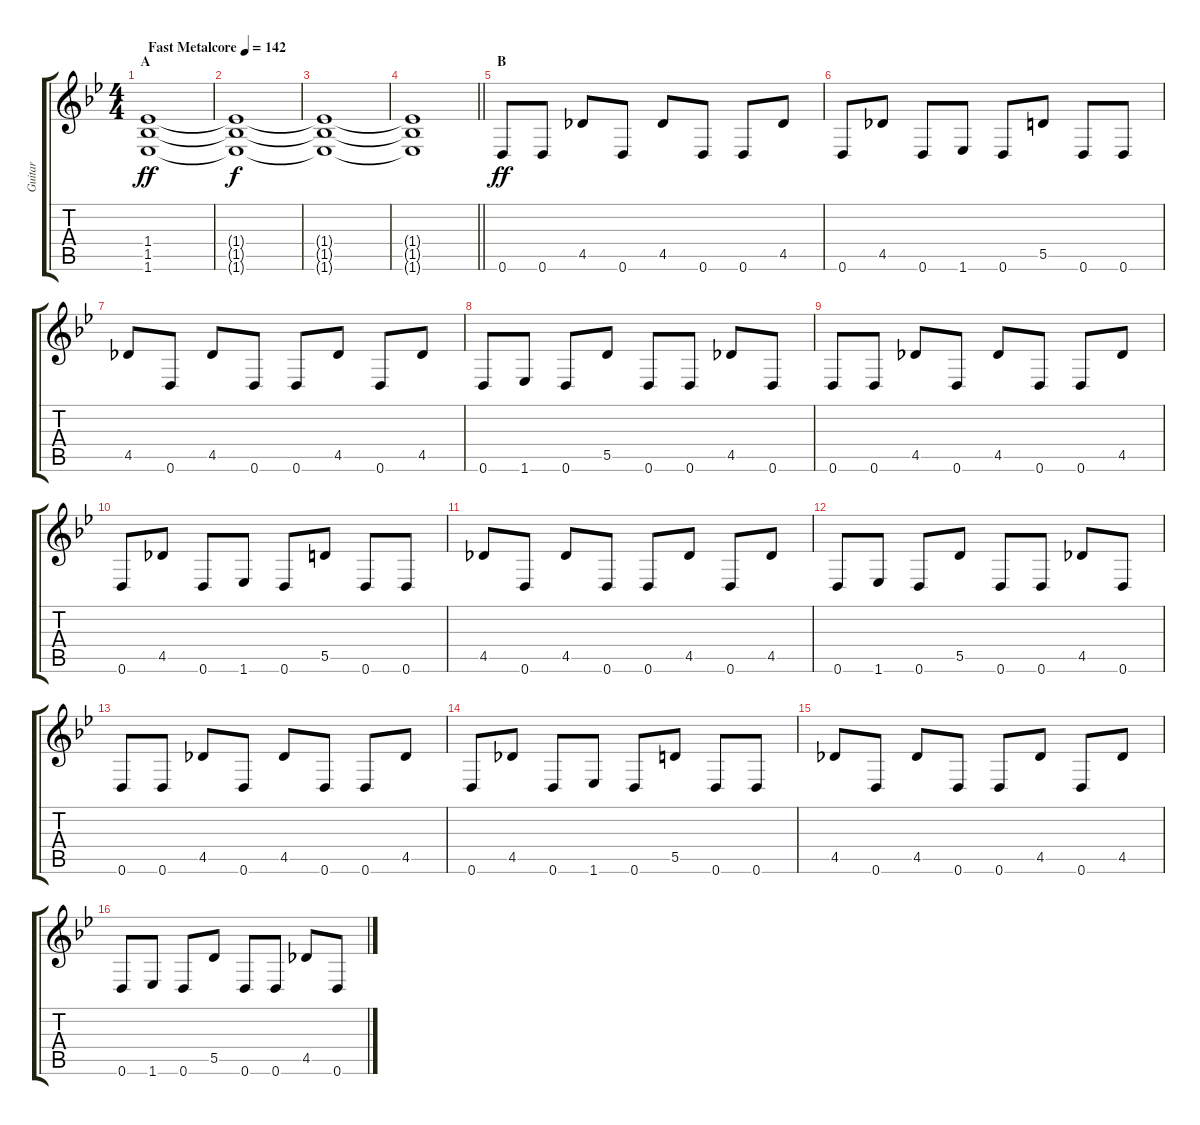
\track ("Guitar" "Guitar") {instrument distortionguitar}
\staff {score tabs}
\tuning (E4 B3 G3 D3 A2 D2) {hide}
\ts (4 4)
\section ("" "A")
\tempo (142 "Fast Metalcore")
\clef g2
\ks gminor
(1.4 1.5 1.6).1{dy ff instrument distortionguitar} |
(1.4{t} 1.5{t} 1.6{t}).1{dy f} |
(1.4{t} 1.5{t} 1.6{t}).1 |
\barLineRight lightlight
(1.4{t} 1.5{t} 1.6{t}).1 |
\section ("" "B")
0.6.8{dy ff} 0.6.8 4.5.8 0.6.8 4.5.8 0.6.8 0.6.8 4.5.8 |
0.6.8 4.5.8 0.6.8 1.6.8 0.6.8 5.5.8 0.6.8 0.6.8 |
4.5.8 0.6.8 4.5.8 0.6.8 0.6.8 4.5.8 0.6.8 4.5.8 |
0.6.8 1.6.8 0.6.8 5.5.8 0.6.8 0.6.8 4.5.8 0.6.8 |
0.6.8 0.6.8 4.5.8 0.6.8 4.5.8 0.6.8 0.6.8 4.5.8 |
0.6.8 4.5.8 0.6.8 1.6.8 0.6.8 5.5.8 0.6.8 0.6.8 |
4.5.8 0.6.8 4.5.8 0.6.8 0.6.8 4.5.8 0.6.8 4.5.8 |
0.6.8 1.6.8 0.6.8 5.5.8 0.6.8 0.6.8 4.5.8 0.6.8 |
0.6.8 0.6.8 4.5.8 0.6.8 4.5.8 0.6.8 0.6.8 4.5.8 |
0.6.8 4.5.8 0.6.8 1.6.8 0.6.8 5.5.8 0.6.8 0.6.8 |
4.5.8 0.6.8 4.5.8 0.6.8 0.6.8 4.5.8 0.6.8 4.5.8 |
0.6.8 1.6.8 0.6.8 5.5.8 0.6.8 0.6.8 4.5.8 0.6.8
